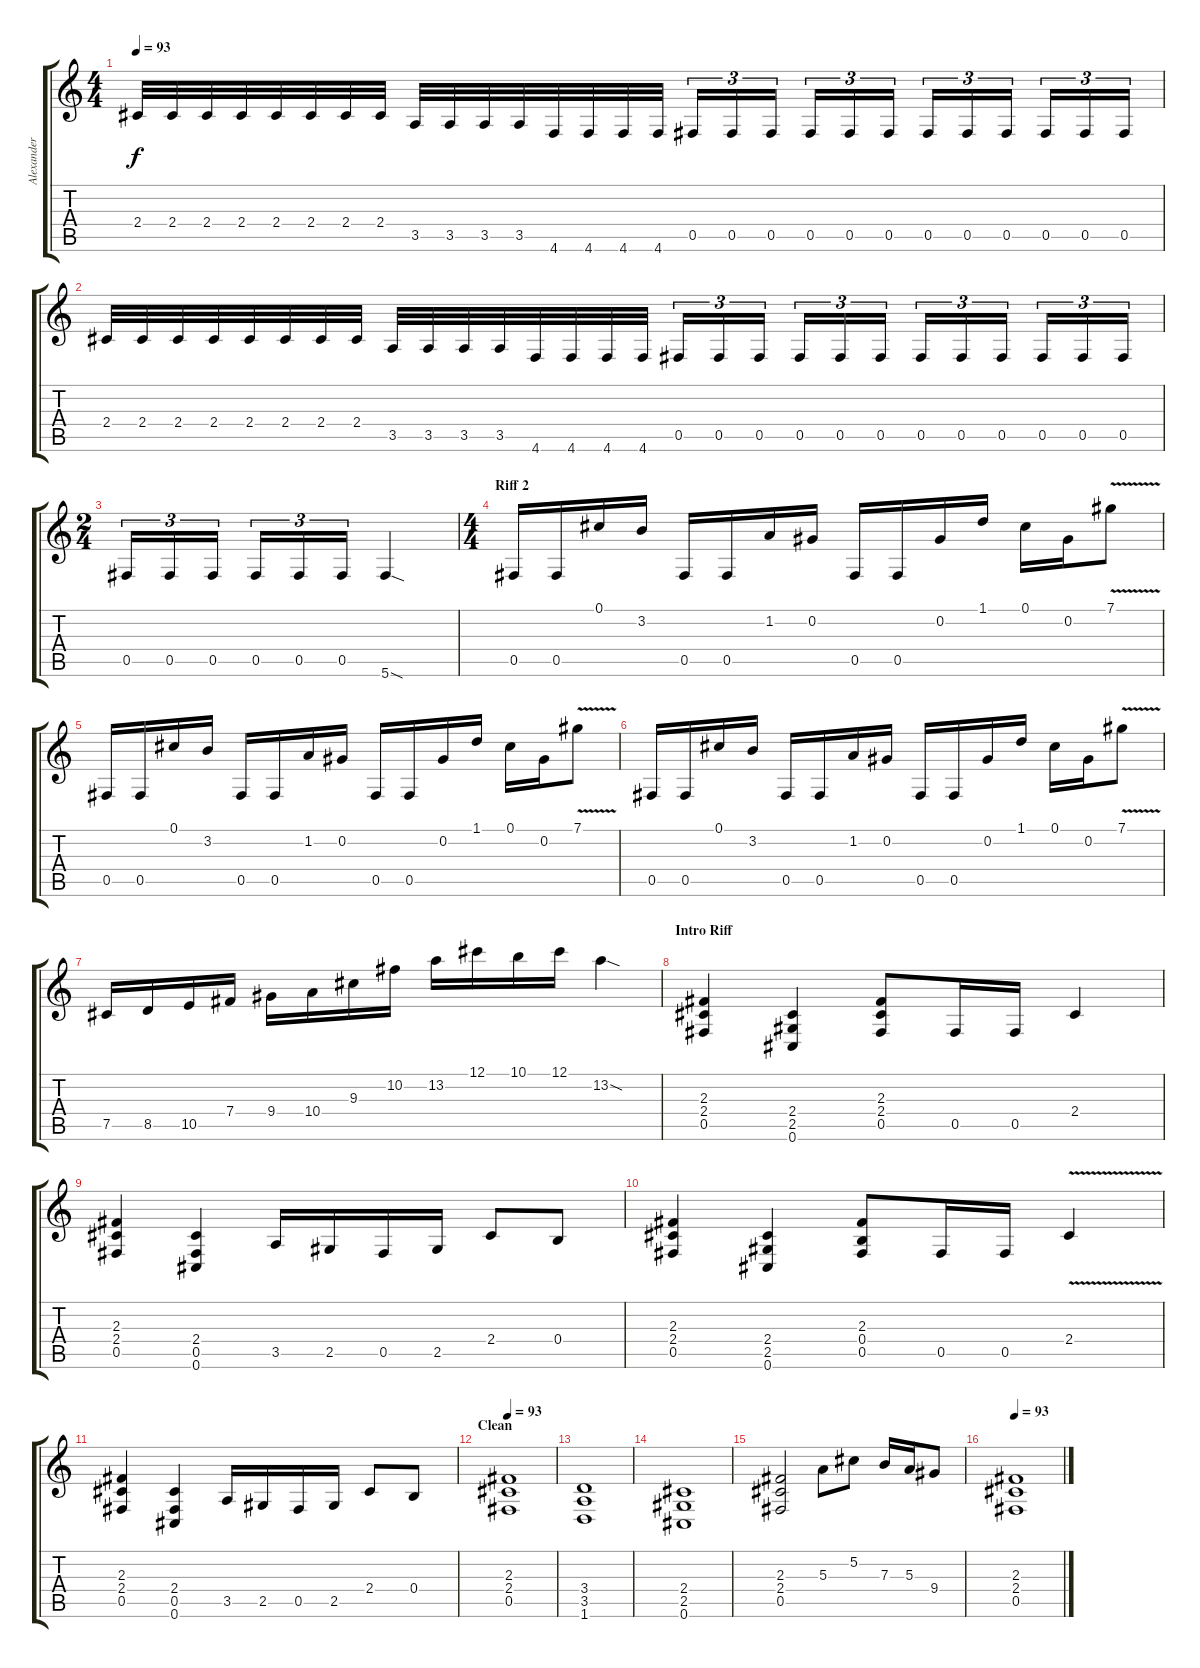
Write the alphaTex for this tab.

\track ("Alexander Kuoppala " "Alexander ") {instrument distortionguitar}
\staff {score tabs}
\tuning (Db4 Ab3 E3 B2 Gb2 Db2) {hide}
\ts (4 4)
\tempo 93
\clef g2
\ks c
2.4.32{dy f} 2.4.32 2.4.32 2.4.32 2.4.32 2.4.32 2.4.32 2.4.32 3.5.32 3.5.32 3.5.32 3.5.32 4.6.32 4.6.32 4.6.32 4.6.32 0.5.16{tu (3 2)} 0.5.16{tu (3 2)} 0.5.16{tu (3 2)} 0.5.16{tu (3 2)} 0.5.16{tu (3 2)} 0.5.16{tu (3 2)} 0.5.16{tu (3 2)} 0.5.16{tu (3 2)} 0.5.16{tu (3 2)} 0.5.16{tu (3 2)} 0.5.16{tu (3 2)} 0.5.16{tu (3 2)} |
2.4.32 2.4.32 2.4.32 2.4.32 2.4.32 2.4.32 2.4.32 2.4.32 3.5.32 3.5.32 3.5.32 3.5.32 4.6.32 4.6.32 4.6.32 4.6.32 0.5.16{tu (3 2)} 0.5.16{tu (3 2)} 0.5.16{tu (3 2)} 0.5.16{tu (3 2)} 0.5.16{tu (3 2)} 0.5.16{tu (3 2)} 0.5.16{tu (3 2)} 0.5.16{tu (3 2)} 0.5.16{tu (3 2)} 0.5.16{tu (3 2)} 0.5.16{tu (3 2)} 0.5.16{tu (3 2)} |
\ts (2 4)
0.5.16{tu (3 2)} 0.5.16{tu (3 2)} 0.5.16{tu (3 2)} 0.5.16{tu (3 2)} 0.5.16{tu (3 2)} 0.5.16{tu (3 2)} 5.6{sod}.4 |
\ts (4 4)
\section ("" "Riff 2")
0.5.16 0.5.16 0.1.16 3.2.16 0.5.16 0.5.16 1.2.16 0.2.16 0.5.16 0.5.16 0.2.16 1.1.16 0.1.16 0.2.16 7.1{v}.8 |
0.5.16 0.5.16 0.1.16 3.2.16 0.5.16 0.5.16 1.2.16 0.2.16 0.5.16 0.5.16 0.2.16 1.1.16 0.1.16 0.2.16 7.1{v}.8 |
0.5.16 0.5.16 0.1.16 3.2.16 0.5.16 0.5.16 1.2.16 0.2.16 0.5.16 0.5.16 0.2.16 1.1.16 0.1.16 0.2.16 7.1{v}.8 |
7.5.16 8.5.16 10.5.16 7.4.16 9.4.16 10.4.16 9.3.16 10.2.16 13.2.16 12.1.16 10.1.16 12.1.16 13.2{sod}.4 |
\section ("" "Intro Riff")
(2.3 2.4 0.5).4 (2.4 2.5 0.6).4 (2.3 2.4 0.5).8 0.5.16 0.5.16 2.4.4 |
(2.3 2.4 0.5).4 (2.4 0.5 0.6).4 3.5.16 2.5.16 0.5.16 2.5.16 2.4.8 0.4.8 |
(2.3 2.4 0.5).4 (2.4 2.5 0.6).4 (2.3 0.4 0.5).8 0.5.16 0.5.16 2.4{v}.4 |
(2.3 2.4 0.5).4 (2.4 0.5 0.6).4 3.5.16 2.5.16 0.5.16 2.5.16 2.4.8 0.4.8 |
\section ("" "Clean")
\tempo 93
(2.3 2.4 0.5).1{volume 15 instrument distortionguitar} |
(3.4 3.5 1.6).1 |
(2.4 2.5 0.6).1 |
(2.3 2.4 0.5).2 5.3.8 5.2.8 7.3.16 5.3.16 9.4.8 |
\tempo 93
(2.3 2.4 0.5).1{volume 15 instrument distortionguitar}
